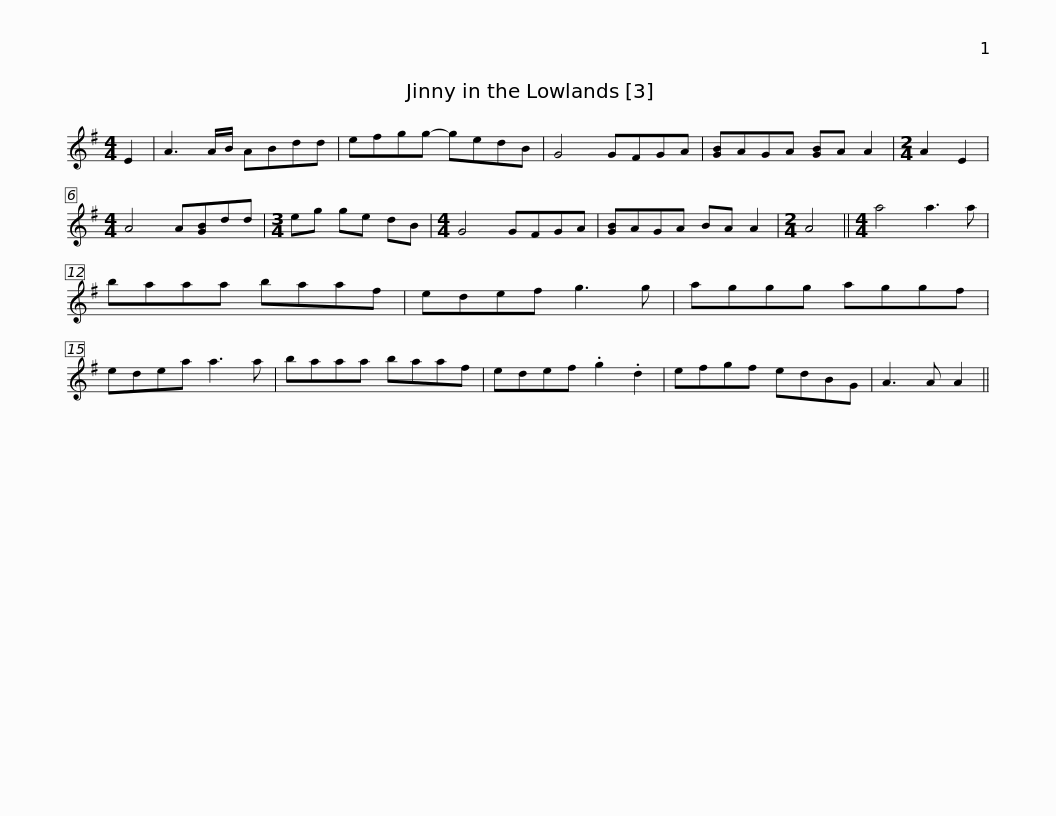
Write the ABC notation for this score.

X:1
L:1/8
M:4/4
I:linebreak $
K:G
V:1 treble
V:1
 E2 | A3 A/B/ ABdd | efgg- gedB | G4 GFGA | [GB]AGA [GB]A A2 | %5
[M:2/4] A2 E2 |[M:4/4] A4 A[GB]dd |$[M:3/4] eg ge dB |[M:4/4] G4 GFGA | [GB]AGA BA A2 | %10
[M:2/4] A4 ||[M:4/4] a4 a3 a | baaa baaf | edef g3 g |$ aggg aggf | %15
 edea a3 a | baaa baaf | edef .g2 .d2 | efgf edBG | A3 A A2 || %20
